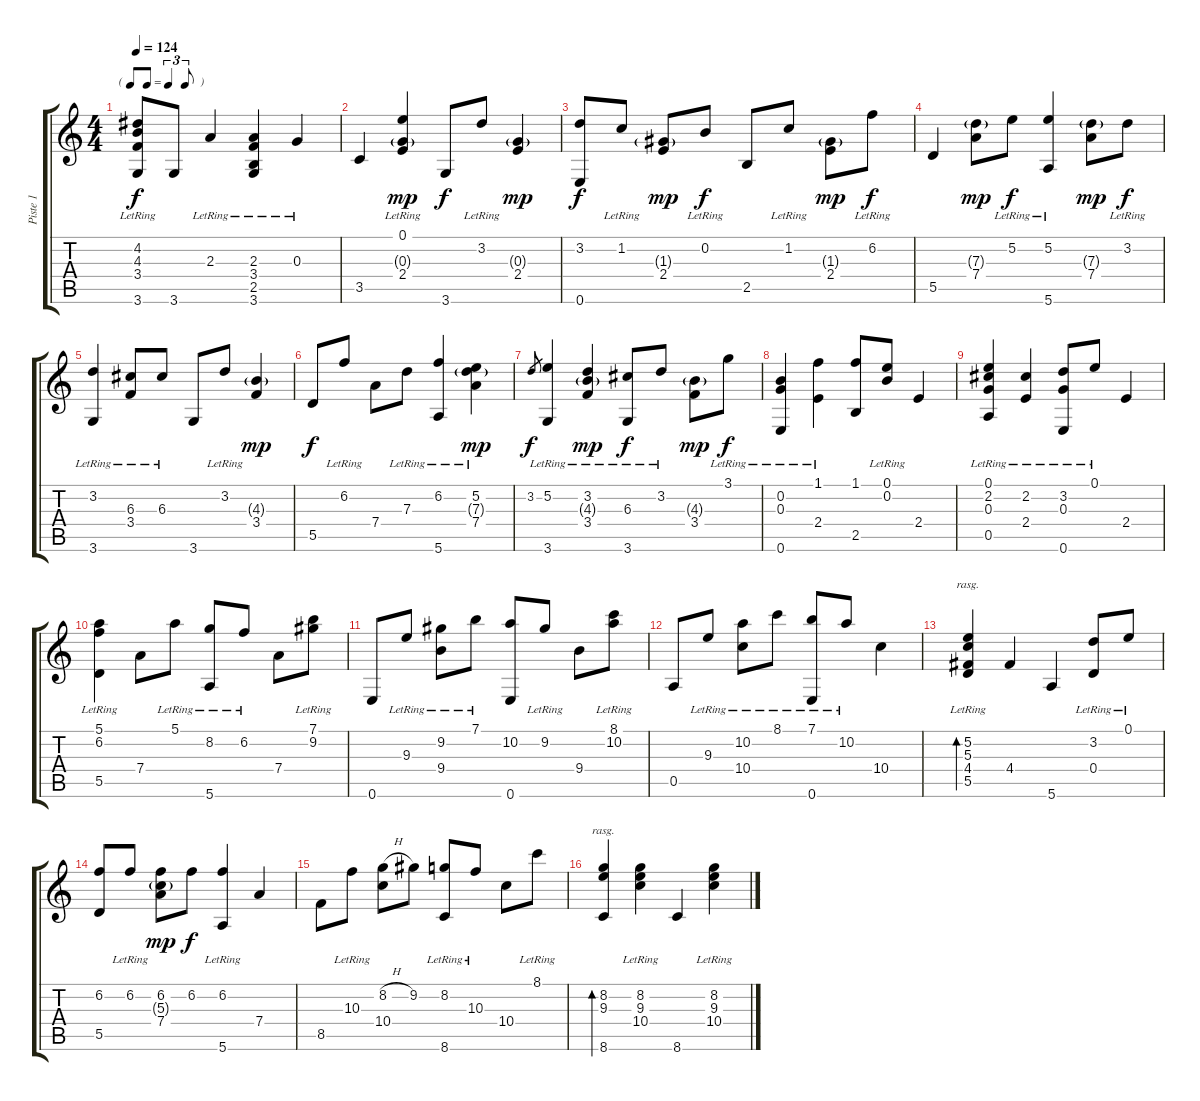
\track ("Piste 1" "Piste 1") {instrument electricguitarmuted}
\staff {score tabs}
\tuning (E4 B3 G3 D3 A2 E2) {hide}
\ts (4 4)
\tf triplet8th
\tempo 124
\clef g2
\ks c
(4.2{lr} 4.3{lr} 3.4 3.6).8{dy f} 3.6.8 2.3{lr}.4 (2.3{lr} 3.4 2.5 3.6).4 0.3{lr}.4 |
3.5.4 (0.1{lr} 0.3{g} 2.4).4{dy mp} 3.6.8{dy f} 3.2{lr}.8 (0.3{g} 2.4).4{dy mp} |
(3.2 0.6).8{dy f} 1.2{lr}.8 (1.3{g} 2.4).8{dy mp} 0.2{lr}.8{dy f} 2.5.8 1.2{lr}.8 (1.3{g} 2.4).8{dy mp} 6.2{lr}.8{dy f} |
5.5.4 (7.3{g} 7.4).8{dy mp} 5.2{lr}.8{dy f} (5.2{lr} 5.6).4 (7.3{g} 7.4).8{dy mp} 3.2{lr}.8{dy f} |
(3.2{lr} 3.6).4 (6.3{lr} 3.4).8 6.3{lr}.8 3.6.8 3.2{lr}.8 (4.3{g} 3.4).4{dy mp} |
5.5.8{dy f} 6.2{lr}.8 7.4.8 7.3{lr}.8 (6.2{lr} 5.6).4 (5.2{lr} 7.3{g} 7.4).4{dy mp} |
3.2.8{gr dy f} (5.2{lr} 3.6).4 (3.2{lr} 4.3{g} 3.4).4{dy mp} (6.3{lr} 3.6).8{dy f} 3.2{lr}.8 (4.3{g} 3.4).8{dy mp} 3.1{lr}.8{dy f} |
(0.2{lr} 0.3{lr} 0.6).4 (1.1{lr} 2.4).4 (1.1 2.5).8 (0.1{lr} 0.2{lr}).8 2.4.4 |
(0.1{lr} 2.2{lr} 0.3{lr} 0.5).4 (2.2{lr} 2.4).4 (3.2{lr} 0.3{lr} 0.6).8 0.1{lr}.8 2.4.4 |
(5.1{lr} 6.2{lr} 5.5).4 7.4.8 5.1{lr}.8 (8.2{lr} 5.6).8 6.2{lr}.8 7.4.8 (7.1{lr} 9.2{lr}).8 |
0.6.8 9.3{lr}.8 (9.2{lr} 9.4).8 7.1{lr}.8 (10.2 0.6).8 9.2{lr}.8 9.4.8 (8.1{lr} 10.2{lr}).8 |
0.5.8 9.3{lr}.8 (10.2{lr} 10.4).8 8.1{lr}.8 (7.1{lr} 0.6).8 10.2{lr}.8 10.4.4 |
(5.2{lr} 5.3{lr} 4.4 5.5).4{bd 480 rasg ii} 4.4.4 5.6.4 (3.2{lr} 0.4).8 0.1{lr}.8 |
(6.2 5.5).8 6.2{lr}.8 (6.2 5.3{g} 7.4).8{dy mp} 6.2.8{dy f} (6.2{lr} 5.6).4 7.4.4 |
8.5.8 10.3{lr}.8 (8.2{h} 10.4).8 9.2.8 (8.2{lr} 8.6).8 10.3{lr}.8 10.4.8 8.1{lr}.8 |
(8.2 9.3 8.6).4{bd 480 rasg ii} (8.2{lr} 9.3{lr} 10.4).4 8.6.4 (8.2{lr} 9.3{lr} 10.4).4
